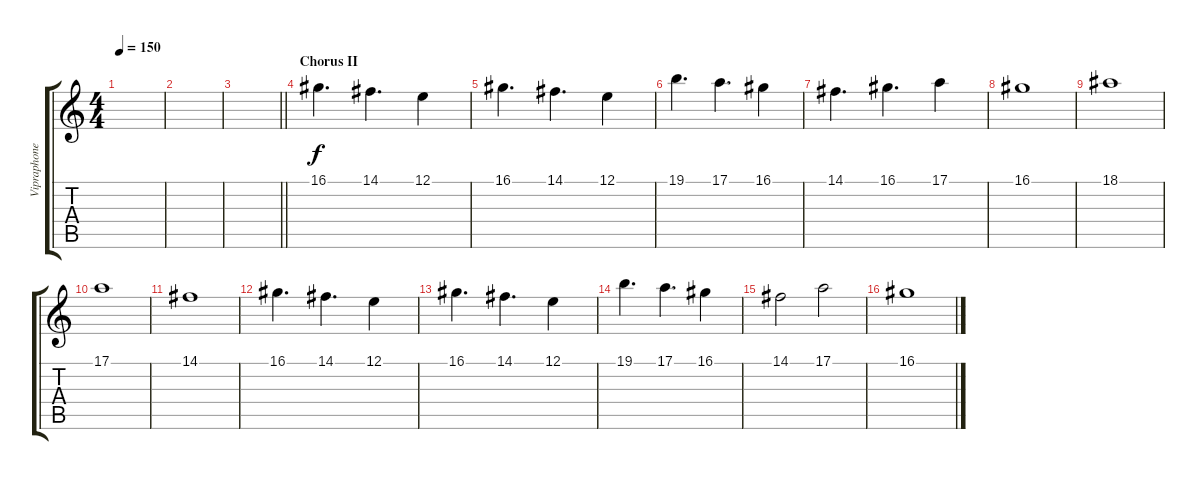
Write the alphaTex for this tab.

\track ("Vipraphone" "Vipraphone") {instrument vibraphone}
\staff {score tabs}
\tuning (E4 B3 G3 D3 A2 E2) {hide}
\ts (4 4)
\tempo 150
\clef g2
\ks c
|
|
\barLineRight lightlight
|
\section ("" "Chorus II")
16.1.4{d} 14.1.4{d} 12.1.4 |
16.1.4{d} 14.1.4{d} 12.1.4 |
19.1.4{d} 17.1.4{d} 16.1.4 |
14.1.4{d} 16.1.4{d} 17.1.4 |
16.1.1 |
18.1.1 |
17.1.1 |
14.1.1 |
16.1.4{d} 14.1.4{d} 12.1.4 |
16.1.4{d} 14.1.4{d} 12.1.4 |
19.1.4{d} 17.1.4{d} 16.1.4 |
14.1.2 17.1.2 |
16.1.1
